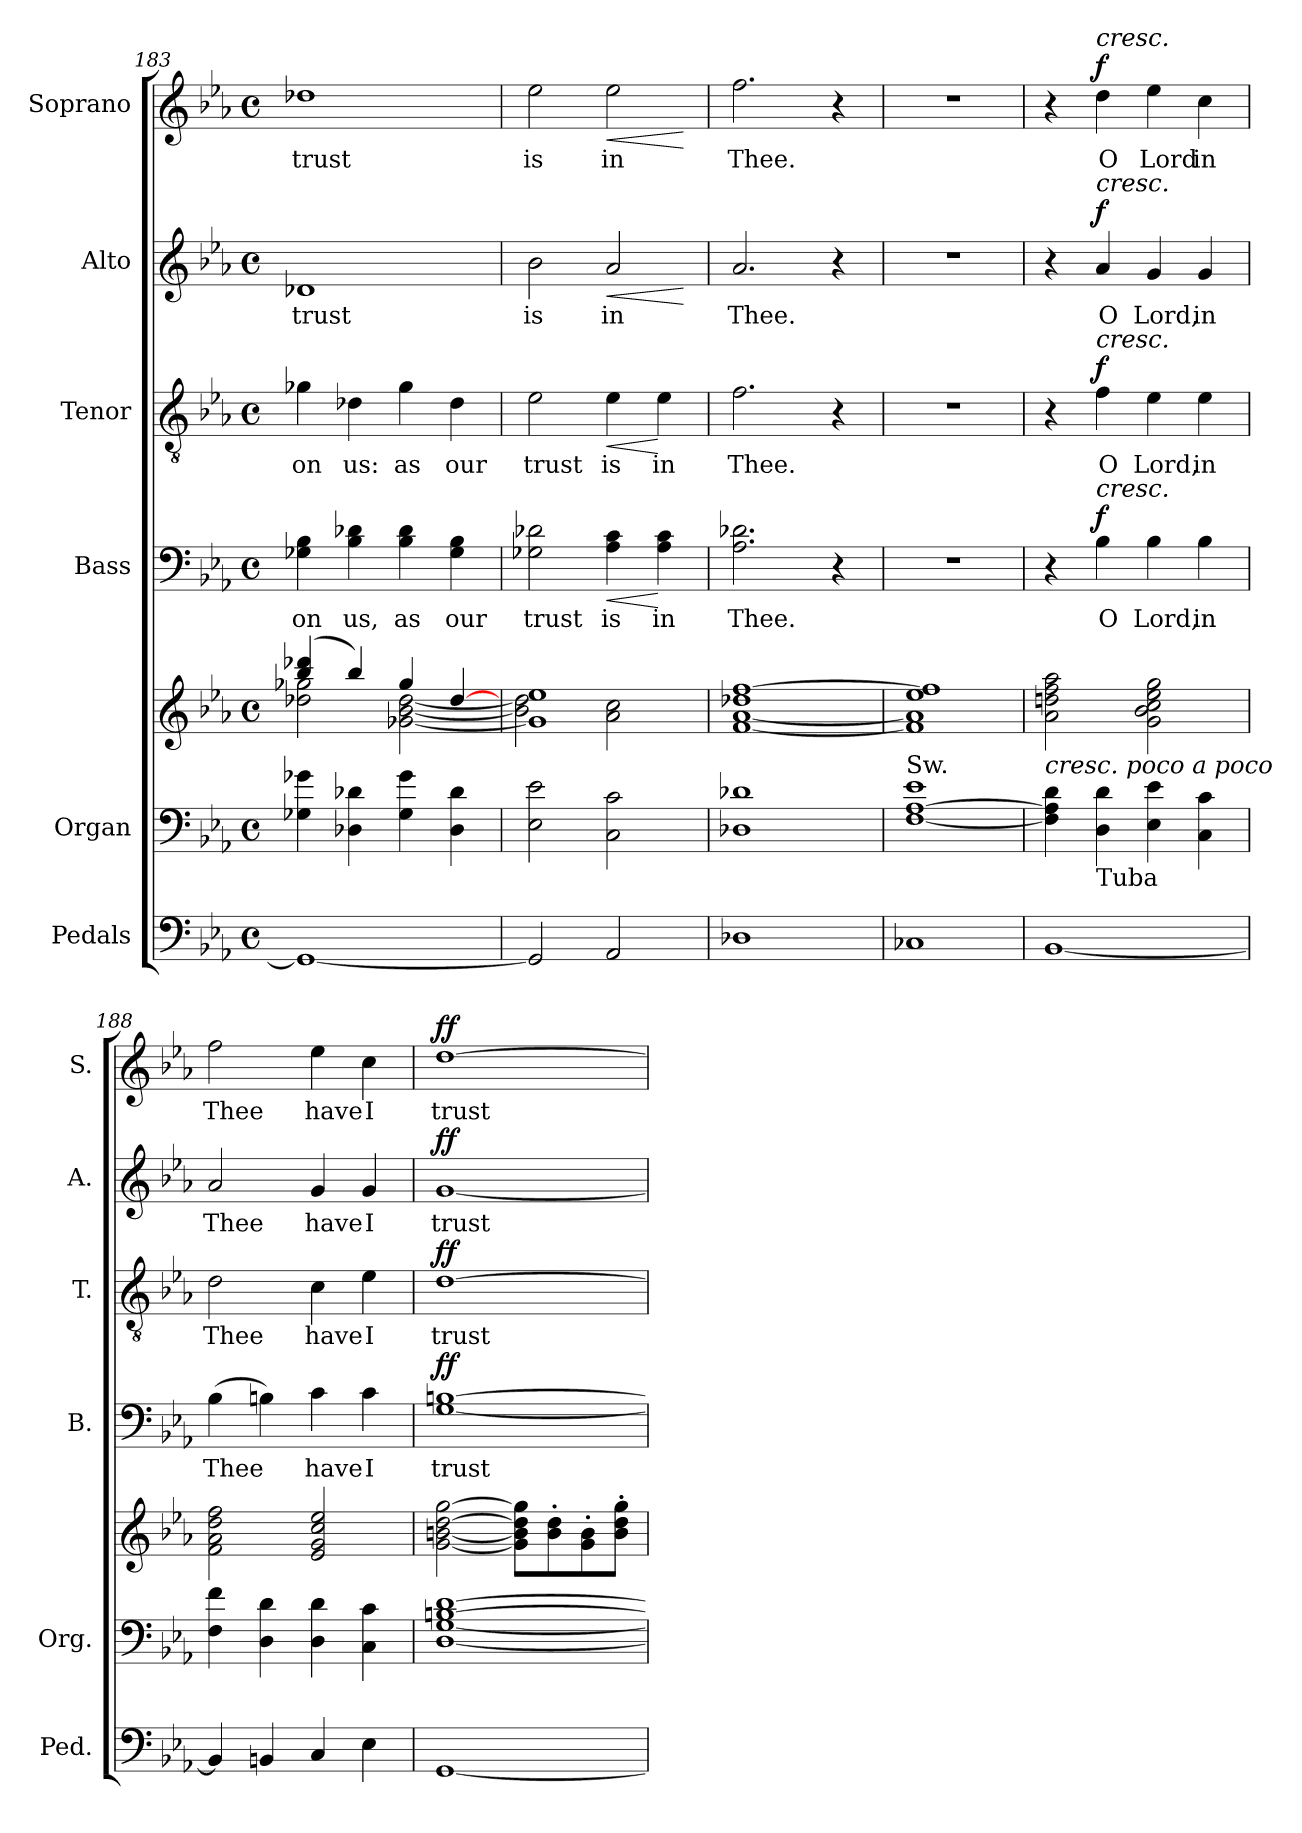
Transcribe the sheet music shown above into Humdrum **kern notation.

**kern	**kern	**kern	**kern	**text	**dynam	**kern	**text	**dynam	**kern	**text	**dynam	**kern	**text	**dynam
*part6	*part5	*part5	*part4	*part4	*part4	*part3	*part3	*part3	*part2	*part2	*part2	*part1	*part1	*part1
*staff7	*staff6	*staff5	*staff4	*staff4	*staff4	*staff3	*staff3	*staff3	*staff2	*staff2	*staff2	*staff1	*staff1	*staff1
*I"Pedals	*I"Organ	*	*I"Bass	*	*	*I"Tenor	*	*	*I"Alto	*	*	*I"Soprano	*	*
*I'Ped.	*I'Org.	*	*I'B.	*	*	*I'T.	*	*	*I'A.	*	*	*I'S.	*	*
*clefF4	*clefF4	*clefG2	*clefF4	*	*	*clefGv2	*	*	*clefG2	*	*	*clefG2	*	*
*	*	*	*	*	*	*ITrd7c12	*	*	*	*	*	*	*	*
*k[b-e-a-]	*k[b-e-a-]	*k[b-e-a-]	*k[b-e-a-]	*	*	*k[b-e-a-]	*	*	*k[b-e-a-]	*	*	*k[b-e-a-]	*	*
*E-:	*E-:	*E-:	*E-:	*	*	*E-:	*	*	*E-:	*	*	*E-:	*	*
*M4/4	*M4/4	*M4/4	*M4/4	*	*	*M4/4	*	*	*M4/4	*	*	*M4/4	*	*
*met(c)	*met(c)	*met(c)	*met(c)	*	*	*met(c)	*	*	*met(c)	*	*	*met(c)	*	*
=183	=183	=183	=183	=183	=183	=183	=183	=183	=183	=183	=183	=183	=183	=183
*	*	*^	*	*	*	*	*	*	*	*	*	*	*	*
!	!	!	!	!	!LO:LY:b:color=#000000	!	!	!	!	!	!	!	!	!	!
!	!	!	!	!	!	!	!	!LO:LY:b:color=#000000	!	!	!	!	!	!	!
!	!	!	!	!	!	!	!	!	!	!	!LO:LY:b:color=#000000	!	!	!	!
!	!	!	!	!	!	!	!	!	!	!	!	!	!	!LO:LY:b:color=#000000	!
1GG-i_	4G-Xi\ 4g-Xi	(4bb-i/ 4ddd-Xi	2dd-Xi\ 2gg-Xi	4G-Xi\ 4B-i	-on	.	4G-Xi\	-on	.	1d-Xi	trust	.	1dd-Xi	trust	.
!	!	!	!	!	!LO:LY:b:color=#000000	!	!	!	!	!	!	!	!	!	!
!	!	!	!	!	!	!	!	!LO:LY:b:color=#000000	!	!	!	!	!	!	!
.	4D-Xi\ 4d-Xi	4bb-i/)	.	4B-i\ 4d-Xi	us,	.	4D-Xi\	us:	.	.	.	.	.	.	.
!	!	!	!	!	!LO:LY:b:color=#000000	!	!	!	!	!	!	!	!	!	!
!	!	!	!	!	!	!	!	!LO:LY:b:color=#000000	!	!	!	!	!	!	!
.	4G-i\ 4g-i	4gg-i/	[2g-Xi\ [2b-i [2dd-i	4B-i\ 4d-i	as	.	4G-i\	as	.	.	.	.	.	.	.
!	!	!	!	!	!LO:LY:b:color=#000000	!	!	!	!	!	!	!	!	!	!
!	!	!	!	!	!	!	!	!LO:LY:b:color=#000000	!	!	!	!	!	!	!
.	4D-i\ 4d-i	[4dd-i/	.	4G-i\ 4B-i	our	.	4D-i\	our	.	.	.	.	.	.	.
=184	=184	=184	=184	=184	=184	=184	=184	=184	=184	=184	=184	=184	=184	=184	=184
!	!	!	!	!	!LO:LY:b:color=#000000	!	!	!	!	!	!	!	!	!	!
!	!	!	!	!	!	!	!	!LO:LY:b:color=#000000	!	!	!	!	!	!	!
!	!	!	!	!	!	!	!	!	!	!	!LO:LY:b:color=#000000	!	!	!	!
!	!	!	!	!	!	!	!	!	!	!	!	!	!	!LO:LY:b:color=#000000	!
2GG-i/]	2E-i\ 2e-i	1g-i] 1ee-i	2b-i\] 2dd-i]	2G-Xi\ 2d-Xi	trust	.	2E-i\	trust	.	2b-i\	is	.	2ee-i\	is	.
!	!	!	!	!	!LO:LY:b:color=#000000	!LO:HP:b	!	!	!	!	!	!	!	!	!
!	!	!	!	!	!	!	!	!LO:LY:b:color=#000000	!LO:HP:b	!	!	!	!	!	!
!	!	!	!	!	!	!	!	!	!	!	!LO:LY:b:color=#000000	!LO:HP:b	!	!	!
!	!	!	!	!	!	!	!	!	!	!	!	!	!	!LO:LY:b:color=#000000	!LO:HP:b
2AA-i/	2Ci\ 2ci	.	2a-i\ 2cci	4A-i\ 4ci	is	<	4E-i\	is	<	2a-i/	in	<	2ee-i\	in	<
!	!	!	!	!	!LO:LY:b:color=#000000	!	!	!	!	!	!	!	!	!	!
!	!	!	!	!	!	!	!	!LO:LY:b:color=#000000	!	!	!	!	!	!	!
.	.	.	.	4A-i\ 4ci	in	[	4E-i\	in	[	.	.	.	.	.	.
*	*	*v	*v	*	*	*	*	*	*	*	*	*	*	*	*
.	.	.	.	.	.	.	.	.	.	.	[	.	.	[
=185	=185	=185	=185	=185	=185	=185	=185	=185	=185	=185	=185	=185	=185	=185
*	*	*^	*	*	*	*	*	*	*	*	*	*	*	*
!	!	!	!	!	!LO:LY:b:color=#000000	!	!	!	!	!	!	!	!	!	!
!	!	!	!	!	!	!	!	!LO:LY:b:color=#000000	!	!	!	!	!	!	!
!	!	!	!	!	!	!	!	!	!	!	!LO:LY:b:color=#000000	!	!	!	!
!	!	!	!	!	!	!	!	!	!	!	!	!	!	!LO:LY:b:color=#000000	!
1D-Xi	1D-Xi 1d-Xi	1dd-Xi [1ffi	[1fi [1a-i	2.A-i\ 2.d-Xi	Thee.	.	2.Fi\	Thee.	.	2.a-i/	Thee.	.	2.ffi\	Thee.	.
.	.	.	.	4r	.	.	4r	.	.	4r	.	.	4r	.	.
=186	=186	=186	=186	=186	=186	=186	=186	=186	=186	=186	=186	=186	=186	=186	=186
!	!LO:TX:a:t=Sw.	!	!	!	!	!	!	!	!	!	!	!	!	!	!
1C-Xi	[1Fi [1A-i 1e-i	1ee-i 1ffi]	1fi] 1a-i]	1r	.	.	1r	.	.	1r	.	.	1r	.	.
=187	=187	=187	=187	=187	=187	=187	=187	=187	=187	=187	=187	=187	=187	=187	=187
!	!LO:TX:a:i:t=cresc. poco a poco	!	!	!	!	!	!	!	!	!	!	!	!	!	!
*	*	*v	*v	*	*	*	*	*	*	*	*	*	*	*	*
[1BB-i	4Fi\] 4A-i] 4di	2a-i\ 2ddni 2ffi 2aa-i	4r	.	.	4r	.	.	4r	.	.	4r	.	.
!	!	!	!	!LO:LY:b:color=#000000	!	!	!	!	!	!	!	!	!	!
!	!	!	!	!	!	!	!LO:LY:b:color=#000000	!	!	!	!	!	!	!
!	!	!	!	!	!	!	!	!	!	!LO:LY:b:color=#000000	!	!	!	!
!	!	!	!	!	!	!	!	!	!	!	!	!LO:TX:a:i:t=cresc.	!	!
!	!	!	!	!	!	!	!	!	!LO:TX:a:i:t=cresc.	!	!	!	!	!
!	!	!	!	!	!	!LO:TX:a:i:t=cresc.	!	!	!	!	!	!	!	!
!	!	!	!LO:TX:a:i:t=cresc.	!	!	!	!	!	!	!	!	!	!	!
!	!LO:TX:b:t=Tuba	!	!	!	!	!	!	!	!	!	!	!	!	!
!	!	!	!	!	!	!	!	!	!	!	!	!	!LO:LY:b:color=#000000	!
.	4Di\ 4di	.	4B-i\	O	f	4Fi\	O	f	4a-i/	O	f	4ddi\	O	f
!	!	!	!	!LO:LY:b:color=#000000	!	!	!	!	!	!	!	!	!	!
!	!	!	!	!	!	!	!LO:LY:b:color=#000000	!	!	!	!	!	!	!
!	!	!	!	!	!	!	!	!	!	!LO:LY:b:color=#000000	!	!	!	!
!	!	!	!	!	!	!	!	!	!	!	!	!	!LO:LY:b:color=#000000	!
.	4E-i\ 4e-i	2gi\ 2b-i 2cci 2ee-i 2ggi	4B-i\	Lord,	.	4E-i\	Lord,	.	4gi/	Lord,	.	4ee-i\	Lord	.
!	!	!	!	!LO:LY:b:color=#000000	!	!	!	!	!	!	!	!	!	!
!	!	!	!	!	!	!	!LO:LY:b:color=#000000	!	!	!	!	!	!	!
!	!	!	!	!	!	!	!	!	!	!LO:LY:b:color=#000000	!	!	!	!
!	!	!	!	!	!	!	!	!	!	!	!	!	!LO:LY:b:color=#000000	!
.	4Ci\ 4ci	.	4B-i\	in	.	4E-i\	in	.	4gi/	in	.	4cci\	in	.
!!LO:PB:g=z
=188	=188	=188	=188	=188	=188	=188	=188	=188	=188	=188	=188	=188	=188	=188
!	!	!	!	!LO:LY:b:color=#000000	!	!	!	!	!	!	!	!	!	!
!	!	!	!	!	!	!	!LO:LY:b:color=#000000	!	!	!	!	!	!	!
!	!	!	!	!	!	!	!	!	!	!LO:LY:b:color=#000000	!	!	!	!
!	!	!	!	!	!	!	!	!	!	!	!	!	!LO:LY:b:color=#000000	!
4BB-i/]	4Fi\ 4fi	2fi\ 2a-i 2ddi 2ffi	(4B-i\	Thee	.	2Di\	Thee	.	2a-i/	Thee	.	2ffi\	Thee	.
4BBni/	4Di\ 4di	.	4Bni\)	.	.	.	.	.	.	.	.	.	.	.
!	!	!	!	!LO:LY:b:color=#000000	!	!	!	!	!	!	!	!	!	!
!	!	!	!	!	!	!	!LO:LY:b:color=#000000	!	!	!	!	!	!	!
!	!	!	!	!	!	!	!	!	!	!LO:LY:b:color=#000000	!	!	!	!
!	!	!	!	!	!	!	!	!	!	!	!	!	!LO:LY:b:color=#000000	!
4Ci/	4Di\ 4di	2e-i/ 2gi 2cci 2ee-i	4ci\	have	.	4Ci\	have	.	4gi/	have	.	4ee-i\	have	.
!	!	!	!	!LO:LY:b:color=#000000	!	!	!	!	!	!	!	!	!	!
!	!	!	!	!	!	!	!LO:LY:b:color=#000000	!	!	!	!	!	!	!
!	!	!	!	!	!	!	!	!	!	!LO:LY:b:color=#000000	!	!	!	!
!	!	!	!	!	!	!	!	!	!	!	!	!	!LO:LY:b:color=#000000	!
4E-i\	4Ci\ 4ci	.	4ci\	I	.	4E-i\	I	.	4gi/	I	.	4cci\	I	.
=189	=189	=189	=189	=189	=189	=189	=189	=189	=189	=189	=189	=189	=189	=189
!	!	!	!	!LO:LY:b:color=#000000	!	!	!	!	!	!	!	!	!	!
!	!	!	!	!	!	!	!LO:LY:b:color=#000000	!	!	!	!	!	!	!
!	!	!	!	!	!	!	!	!	!	!LO:LY:b:color=#000000	!	!	!	!
!	!	!	!	!	!	!	!	!	!	!	!	!	!LO:LY:b:color=#000000	!
[1GGi	[1Di [1Gi [1Bni [1di	[2gi\ [2bni [2ddi [2ggi	[1Gi [1Bni	trust-	ff	[1Di	trust-	ff	[1gi	trust-	ff	[1ddi	trust-	ff
.	.	8gi\] 8bi] 8ddi] 8ggi]L	.	.	.	.	.	.	.	.	.	.	.	.
.	.	8bi\' 8ddi'	.	.	.	.	.	.	.	.	.	.	.	.
.	.	8gi\' 8bi'	.	.	.	.	.	.	.	.	.	.	.	.
.	.	8bi\' 8ddi' 8ggi'J	.	.	.	.	.	.	.	.	.	.	.	.
=	=	=	=	=	=	=	=	=	=	=	=	=	=	=
*-	*-	*-	*-	*-	*-	*-	*-	*-	*-	*-	*-	*-	*-	*-
